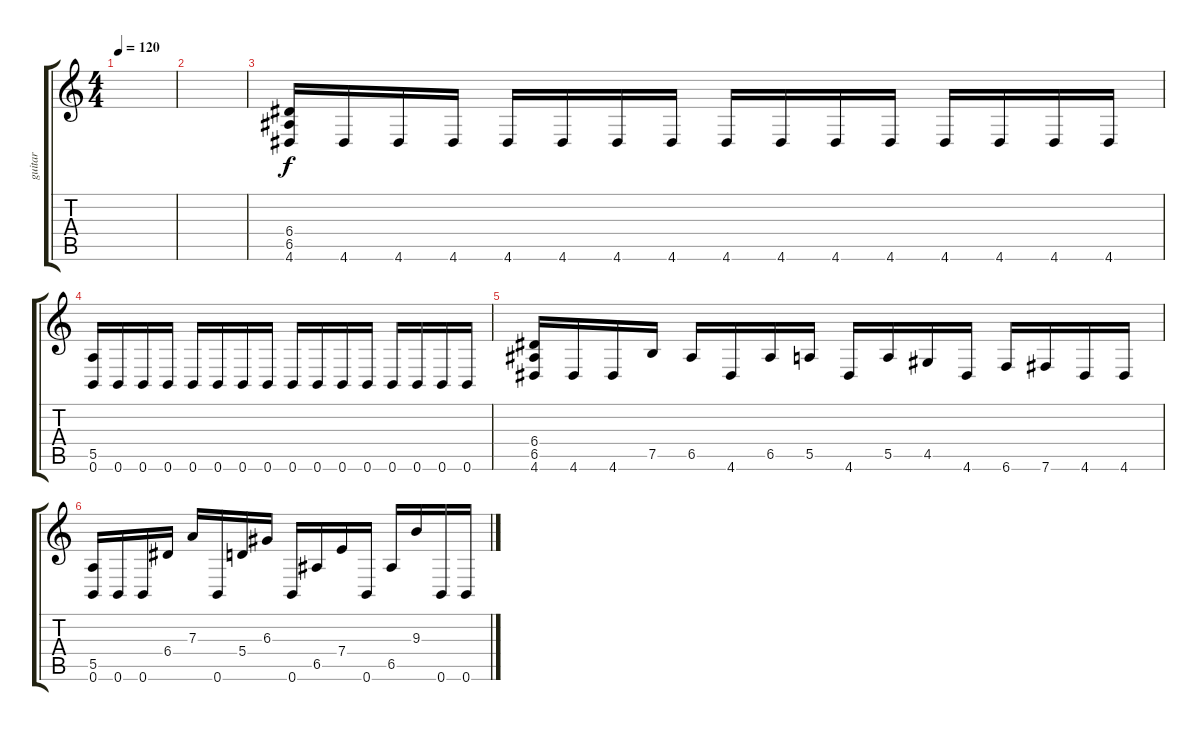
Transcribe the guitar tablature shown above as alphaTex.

\track ("guitar" "guitar") {instrument distortionguitar}
\staff {score tabs}
\tuning (B3 Gb3 D3 A2 E2 B1) {hide}
\ts (4 4)
\tempo 120
\clef g2
\ks c
|
|
(6.4 6.5 4.6).16{instrument distortionguitar} 4.6.16 4.6.16 4.6.16 4.6.16 4.6.16 4.6.16 4.6.16 4.6.16 4.6.16 4.6.16 4.6.16 4.6.16 4.6.16 4.6.16 4.6.16 |
(5.5 0.6).16 0.6.16 0.6.16 0.6.16 0.6.16 0.6.16 0.6.16 0.6.16 0.6.16 0.6.16 0.6.16 0.6.16 0.6.16 0.6.16 0.6.16 0.6.16 |
(6.4 6.5 4.6).16{instrument distortionguitar} 4.6.16 4.6.16 7.5.16 6.5.16 4.6.16 6.5.16 5.5.16 4.6.16 5.5.16 4.5.16 4.6.16 6.6.16 7.6.16 4.6.16 4.6.16 |
(5.5 0.6).16 0.6.16 0.6.16 6.4.16 7.3.16 0.6.16 5.4.16 6.3.16 0.6.16 6.5.16 7.4.16 0.6.16 6.5.16 9.3.16 0.6.16 0.6.16
